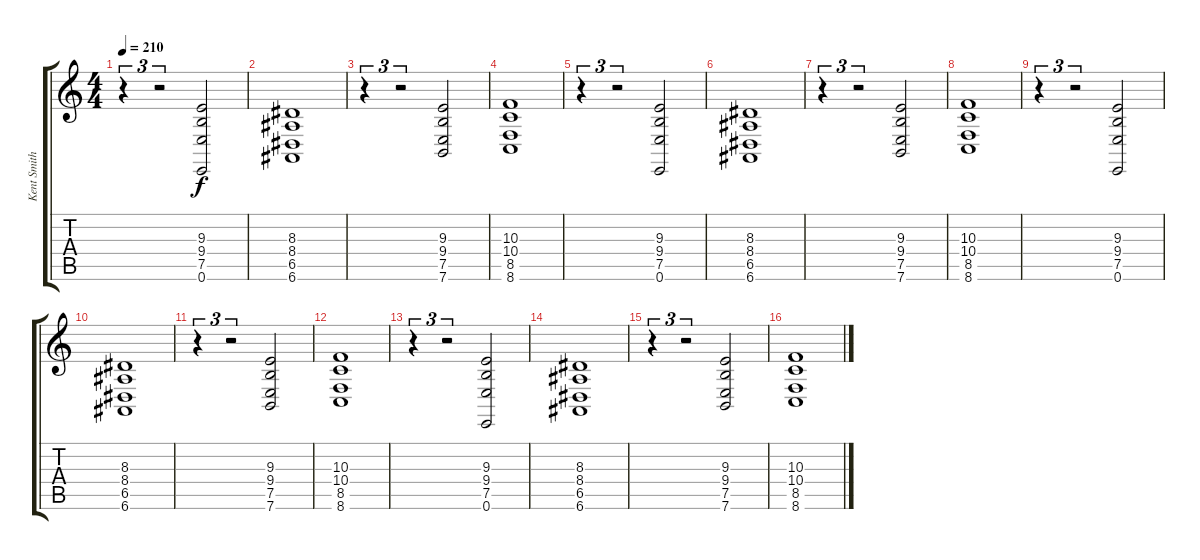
\track ("Kent Smith" "Kent Smith") {instrument choiraahs}
\staff {score tabs}
\tuning (E4 B3 G3 D3 A2 E2) {hide}
\ts (4 4)
\tempo 210
\clef g2
\ks c
r.4{tu (3 2) dy f} r.2{tu (3 2)} (9.3 9.4 7.5 0.6).2 |
(8.3 8.4 6.5 6.6).1 |
r.4{tu (3 2)} r.2{tu (3 2)} (9.3 9.4 7.5 7.6).2 |
(10.3 10.4 8.5 8.6).1 |
r.4{tu (3 2)} r.2{tu (3 2)} (9.3 9.4 7.5 0.6).2 |
(8.3 8.4 6.5 6.6).1 |
r.4{tu (3 2)} r.2{tu (3 2)} (9.3 9.4 7.5 7.6).2 |
(10.3 10.4 8.5 8.6).1 |
r.4{tu (3 2)} r.2{tu (3 2)} (9.3 9.4 7.5 0.6).2 |
(8.3 8.4 6.5 6.6).1 |
r.4{tu (3 2)} r.2{tu (3 2)} (9.3 9.4 7.5 7.6).2 |
(10.3 10.4 8.5 8.6).1 |
r.4{tu (3 2)} r.2{tu (3 2)} (9.3 9.4 7.5 0.6).2 |
(8.3 8.4 6.5 6.6).1 |
r.4{tu (3 2)} r.2{tu (3 2)} (9.3 9.4 7.5 7.6).2 |
(10.3 10.4 8.5 8.6).1
